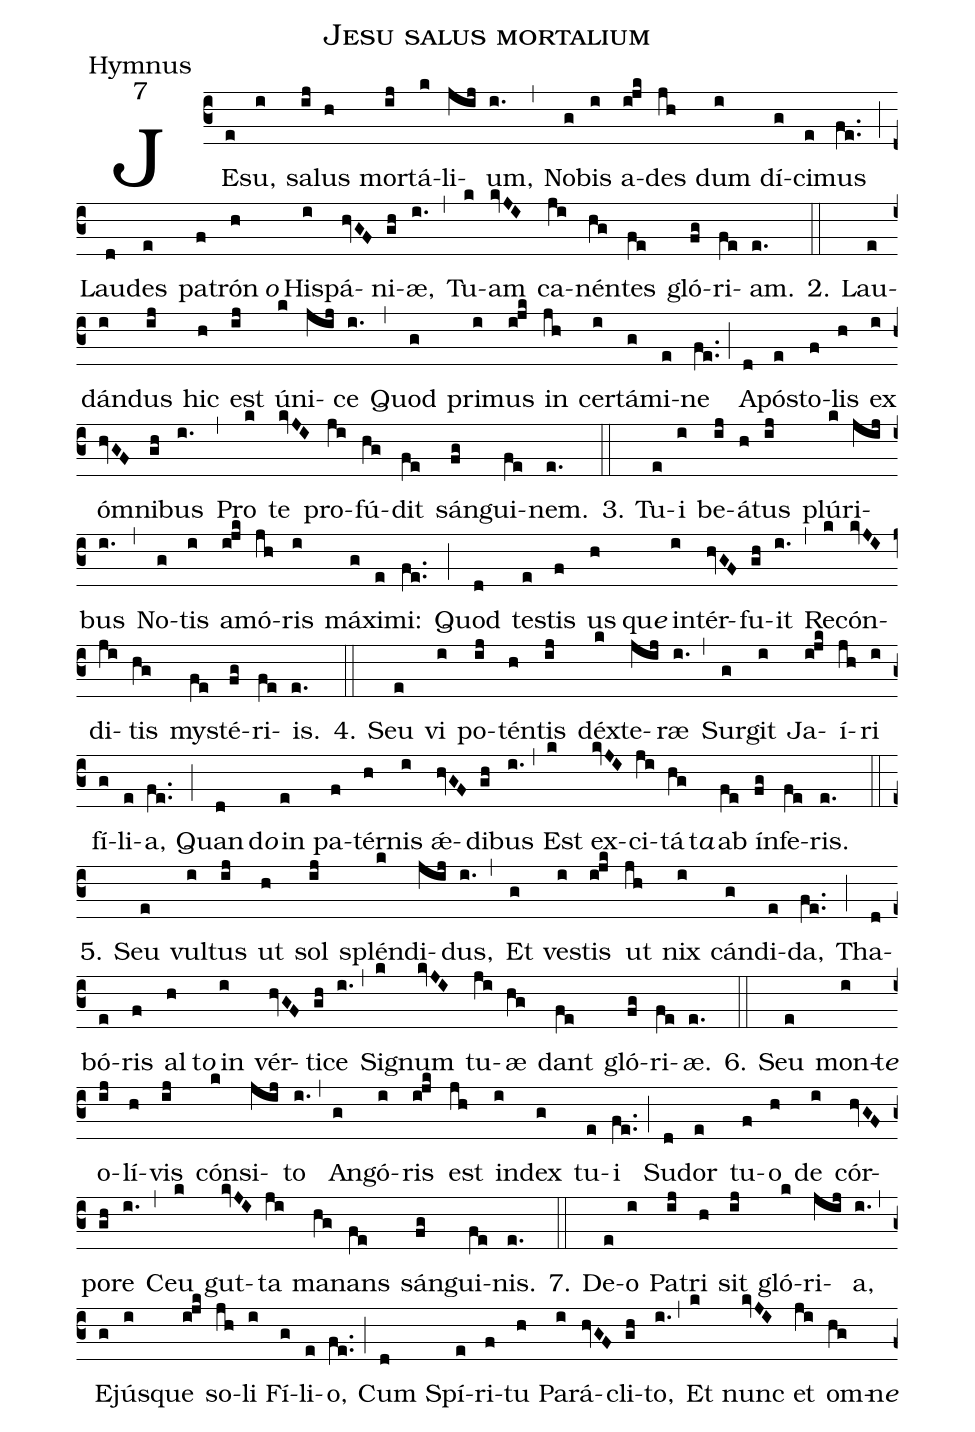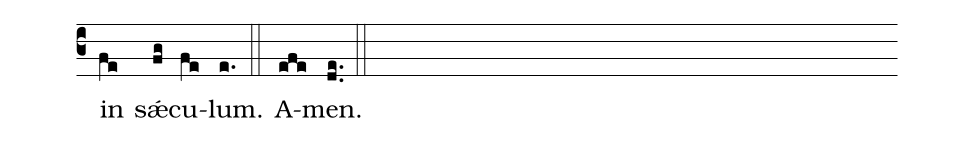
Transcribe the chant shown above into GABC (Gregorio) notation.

name:Jesu salus mortalium;
office-part:Hymnus;
mode:7;
%%
(c3) JE(e)su,(i) sa(ij)lus(h) mor(ij)tá(k)li(jij)um,(i.) (,)
No(g)bis(i) a(ijk)des(jh) dum(i) dí(g)ci(e)mus(fe..) (;)
Lau(d)des(e) pa(f)trón(h)<i>o</i>() Hi(i)spá(hvGF)ni(gh)æ,(i.) (,)
Tu(k)am(kvJI) ca(ji)nén(hg)tes(fe) gló(fg)ri(fe)am.(e.) (::)

2. Lau(e)dán(i)dus(ij) hic(h) est(ij) ú(k)ni(jij)ce(i.) (,)
Quod(g) pri(i)mus(ijk) in(jh) cer(i)tá(g)mi(e)ne(fe..) (;)
A(d)pó(e)sto(f)lis(h) ex(i) óm(hvGF)ni(gh)bus(i.) (,)
Pro(k) te(kvJI) pro(ji)fú(hg)dit(fe) sán(fg)gui(fe)nem.(e.) (::)

3. Tu(e)i(i) be(ij)á(h)tus(ij) plú(k)ri(jij)bus(i.) (,)
No(g)tis(i) a(ijk)mó(jh)ris(i) má(g)xi(e)mi:(fe..) (;)
Quod(d) te(e)stis(f) us(h)qu<i>e</i>() in(i)tér(hvGF)fu(gh)it(i.) (,)
Re(k)cón(kvJI)di(ji)tis(hg) my(fe)sté(fg)ri(fe)is.(e.) (::)

4. S{eu}(e) vi(i) po(ij)tén(h)tis(ij) déx(k)te(jij)ræ(i.) (,)
Sur(g)git(i) Ja(ijk)í(jh)ri(i) fí(g)li(e)a,(fe..) (;)
Quan(d)d<i>o</i>() in(e) pa(f)tér(h)nis(i) ǽ(hvGF)di(gh)bus(i.) (,)
Est(k) ex(kvJI)ci(ji)tá(hg)t<i>a</i>() ab(fe) ín(fg)fe(fe)ris.(e.) (::)

5. S{eu}(e) vul(i)tus(ij) ut(h) sol(ij) splén(k)di(jij)dus,(i.) (,)
Et(g) ve(i)stis(ijk) ut(jh) nix(i) cán(g)di(e)da,(fe..) (;)
Tha(d)bó(e)ris(f) al(h)t<i>o</i>() in(i) vér(hvGF)ti(gh)ce(i.) (,)
Si(k)gnum(kvJI) tu(ji)æ(hg) dant(fe) gló(fg)ri(fe)æ.(e.) (::)

6. S{eu}(e) mon(i)t<i>e</i>() o(ij)lí(h)vis(ij) cón(k)si(jij)to(i.) (,)
An(g)gó(i)ris(ijk) est(jh) in(i)dex(g) tu(e)i(fe..) (;)
Su(d)dor(e) tu(f)o(h) de(i) cór(hvGF)po(gh)re(i.) (,)
C{eu}(k) gut(kvJI)ta(ji) ma(hg)nans(fe) sán(fg)gui(fe)nis.(e.) (::)

7. De(e)o(i) Pa(ij)tri(h) sit(ij) gló(k)ri(jij)a,(i.) (,)
E(g)jús(i)que(ijk) so(jh)li(i) Fí(g)li(e)o,(fe..) (;)
Cum(d) Spí(e)ri(f)tu(h) Pa(i)rá(hvGF)cli(gh)to,(i.) (,)
Et(k) nunc(kvJI) et(ji) om(hg)n<i>e</i>() in(fe) sǽ(fg)cu(fe)lum.(e.) (::)

A(efe)men.(de..) (::)
